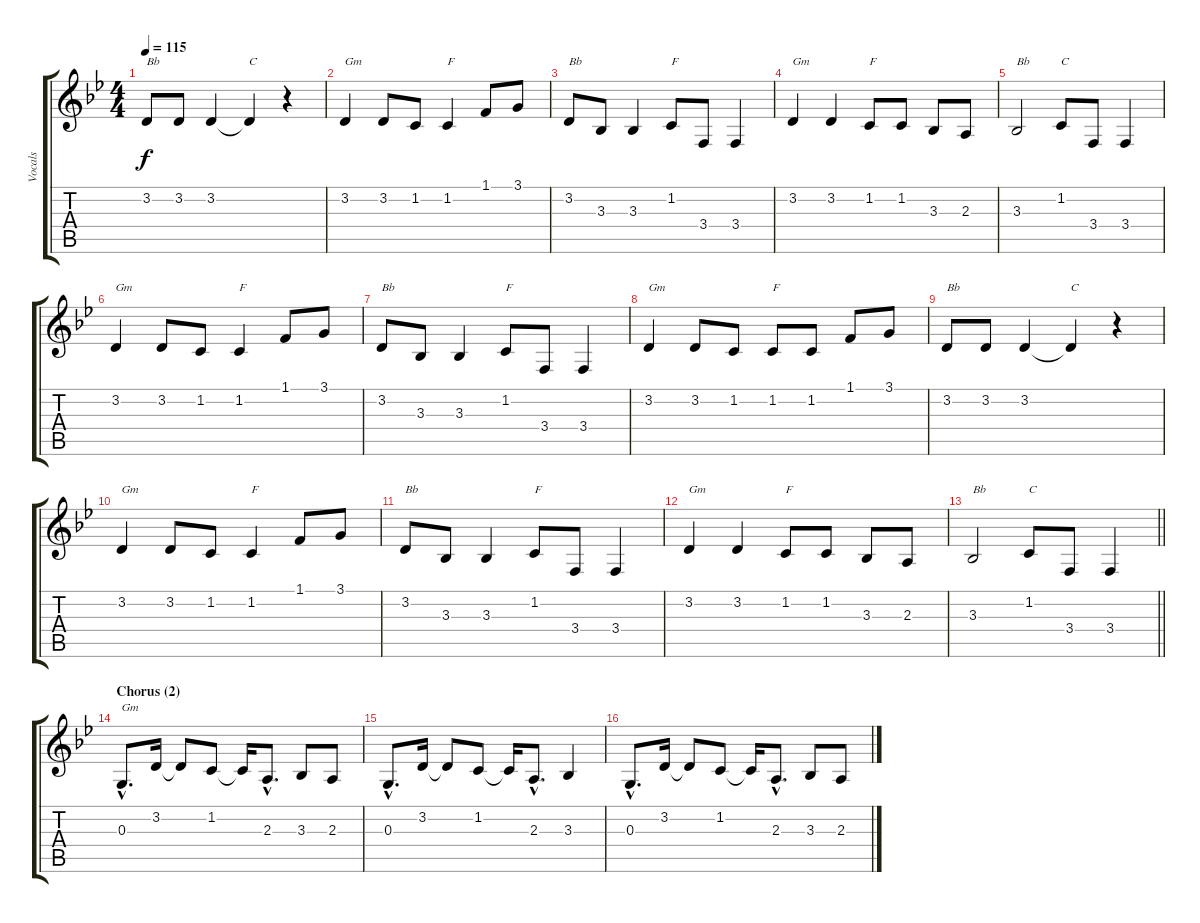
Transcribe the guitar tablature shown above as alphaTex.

\track ("Vocals" "Vocals") {instrument sopranosax}
\staff {score tabs}
\tuning (E4 B3 G3 D3 A2 E2) {hide}
\ts (4 4)
\tempo 115
\clef g2
\ks bb
3.2.8{txt "Bb" dy f} 3.2.8 3.2.4 3.2{t}.4{txt "C"} r.4 |
3.2.4{txt "Gm"} 3.2.8 1.2.8 1.2.4{txt "F"} 1.1.8 3.1.8 |
3.2.8{txt "Bb"} 3.3.8 3.3.4 1.2.8{txt "F"} 3.4.8 3.4.4 |
3.2.4{txt "Gm"} 3.2.4 1.2.8{txt "F"} 1.2.8 3.3.8 2.3.8 |
3.3.2{txt "Bb"} 1.2.8{txt "C"} 3.4.8 3.4.4 |
3.2.4{txt "Gm"} 3.2.8 1.2.8 1.2.4{txt "F"} 1.1.8 3.1.8 |
3.2.8{txt "Bb"} 3.3.8 3.3.4 1.2.8{txt "F"} 3.4.8 3.4.4 |
3.2.4{txt "Gm"} 3.2.8 1.2.8 1.2.8{txt "F"} 1.2.8 1.1.8 3.1.8 |
3.2.8{txt "Bb"} 3.2.8 3.2.4 3.2{t}.4{txt "C"} r.4 |
3.2.4{txt "Gm"} 3.2.8 1.2.8 1.2.4{txt "F"} 1.1.8 3.1.8 |
3.2.8{txt "Bb"} 3.3.8 3.3.4 1.2.8{txt "F"} 3.4.8 3.4.4 |
3.2.4{txt "Gm"} 3.2.4 1.2.8{txt "F"} 1.2.8 3.3.8 2.3.8 |
\barLineRight lightlight
3.3.2{txt "Bb"} 1.2.8{txt "C"} 3.4.8 3.4.4 |
\section ("" "Chorus (2)")
0.3{hac}.8{d txt "Gm"} 3.2.16 3.2{t}.8 1.2.8 1.2{t}.16 2.3{hac}.8{d} 3.3.8 2.3.8 |
0.3{hac}.8{d} 3.2.16 3.2{t}.8 1.2.8 1.2{t}.16 2.3{hac}.8{d} 3.3.4 |
0.3{hac}.8{d} 3.2.16 3.2{t}.8 1.2.8 1.2{t}.16 2.3{hac}.8{d} 3.3.8 2.3.8
